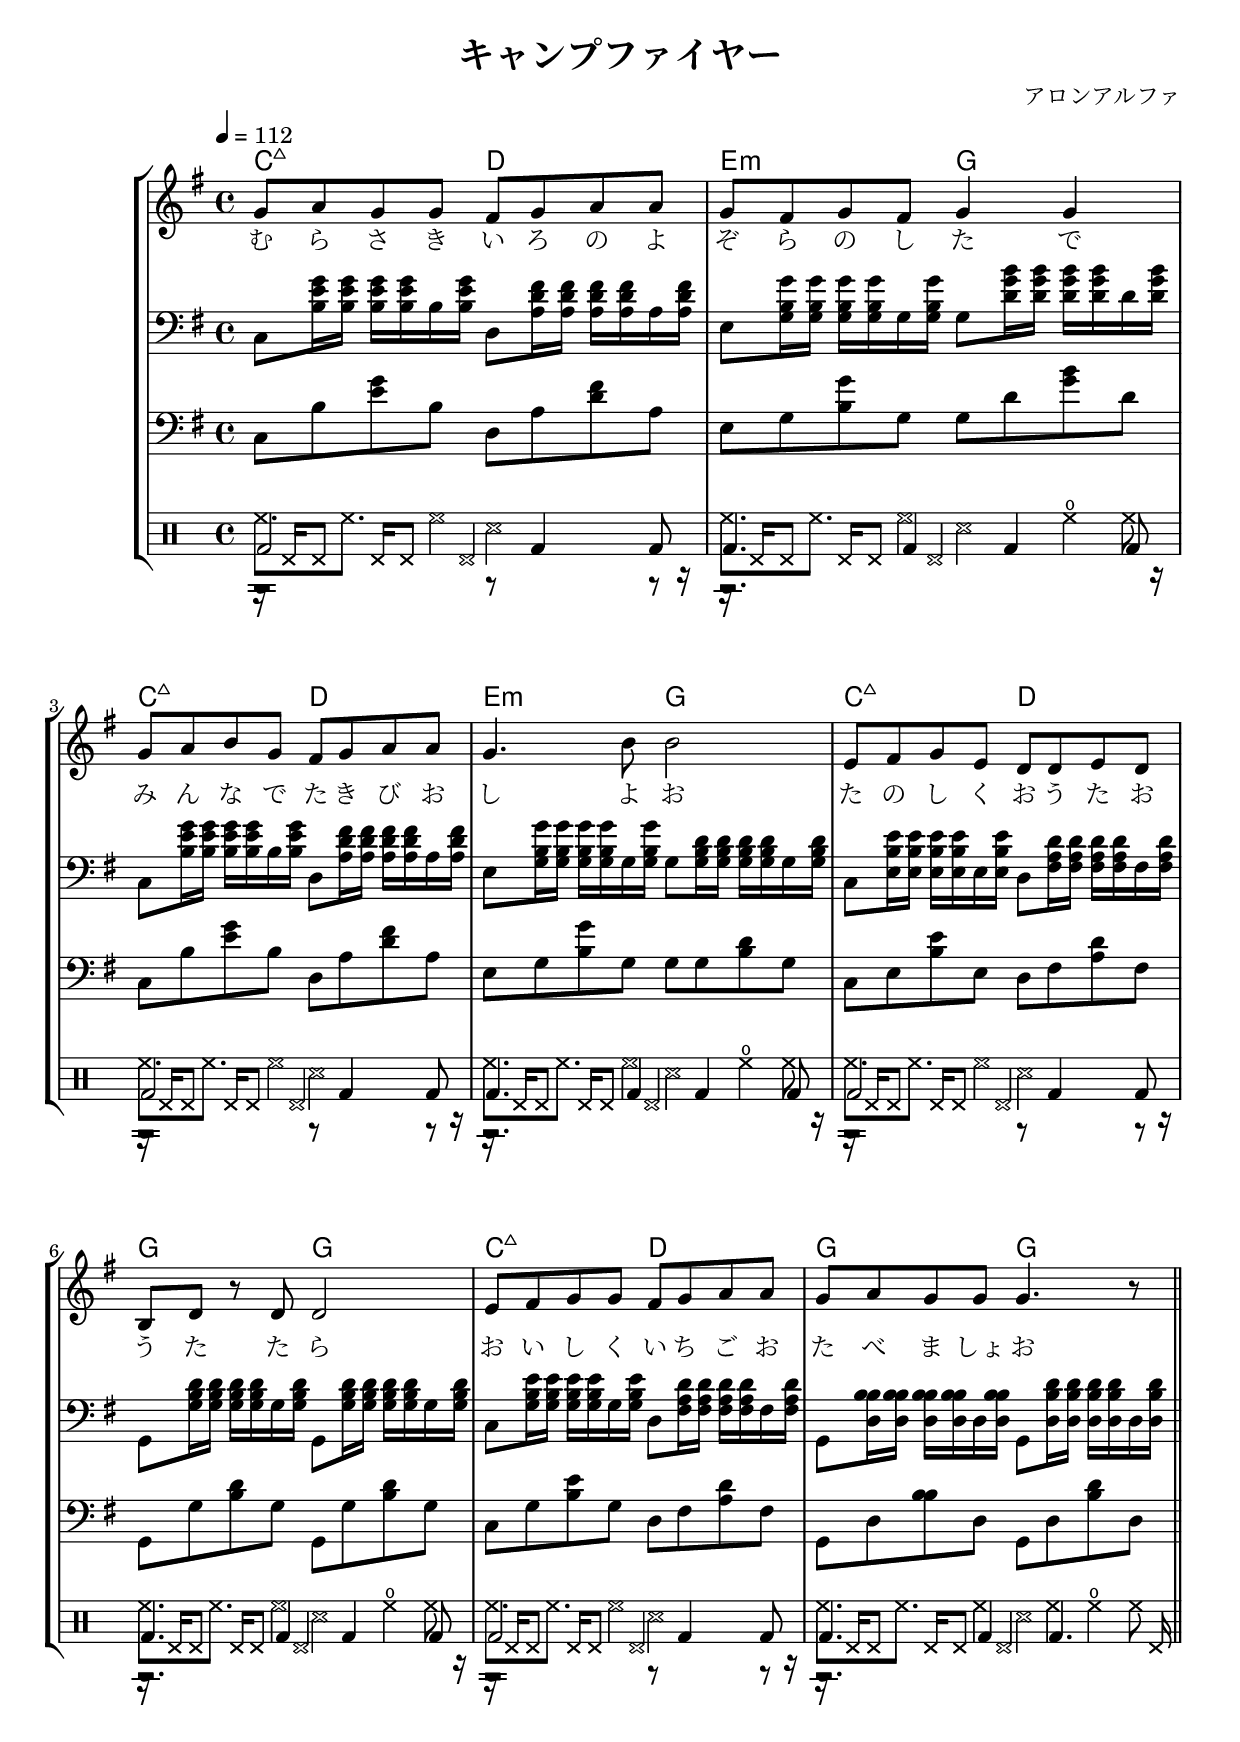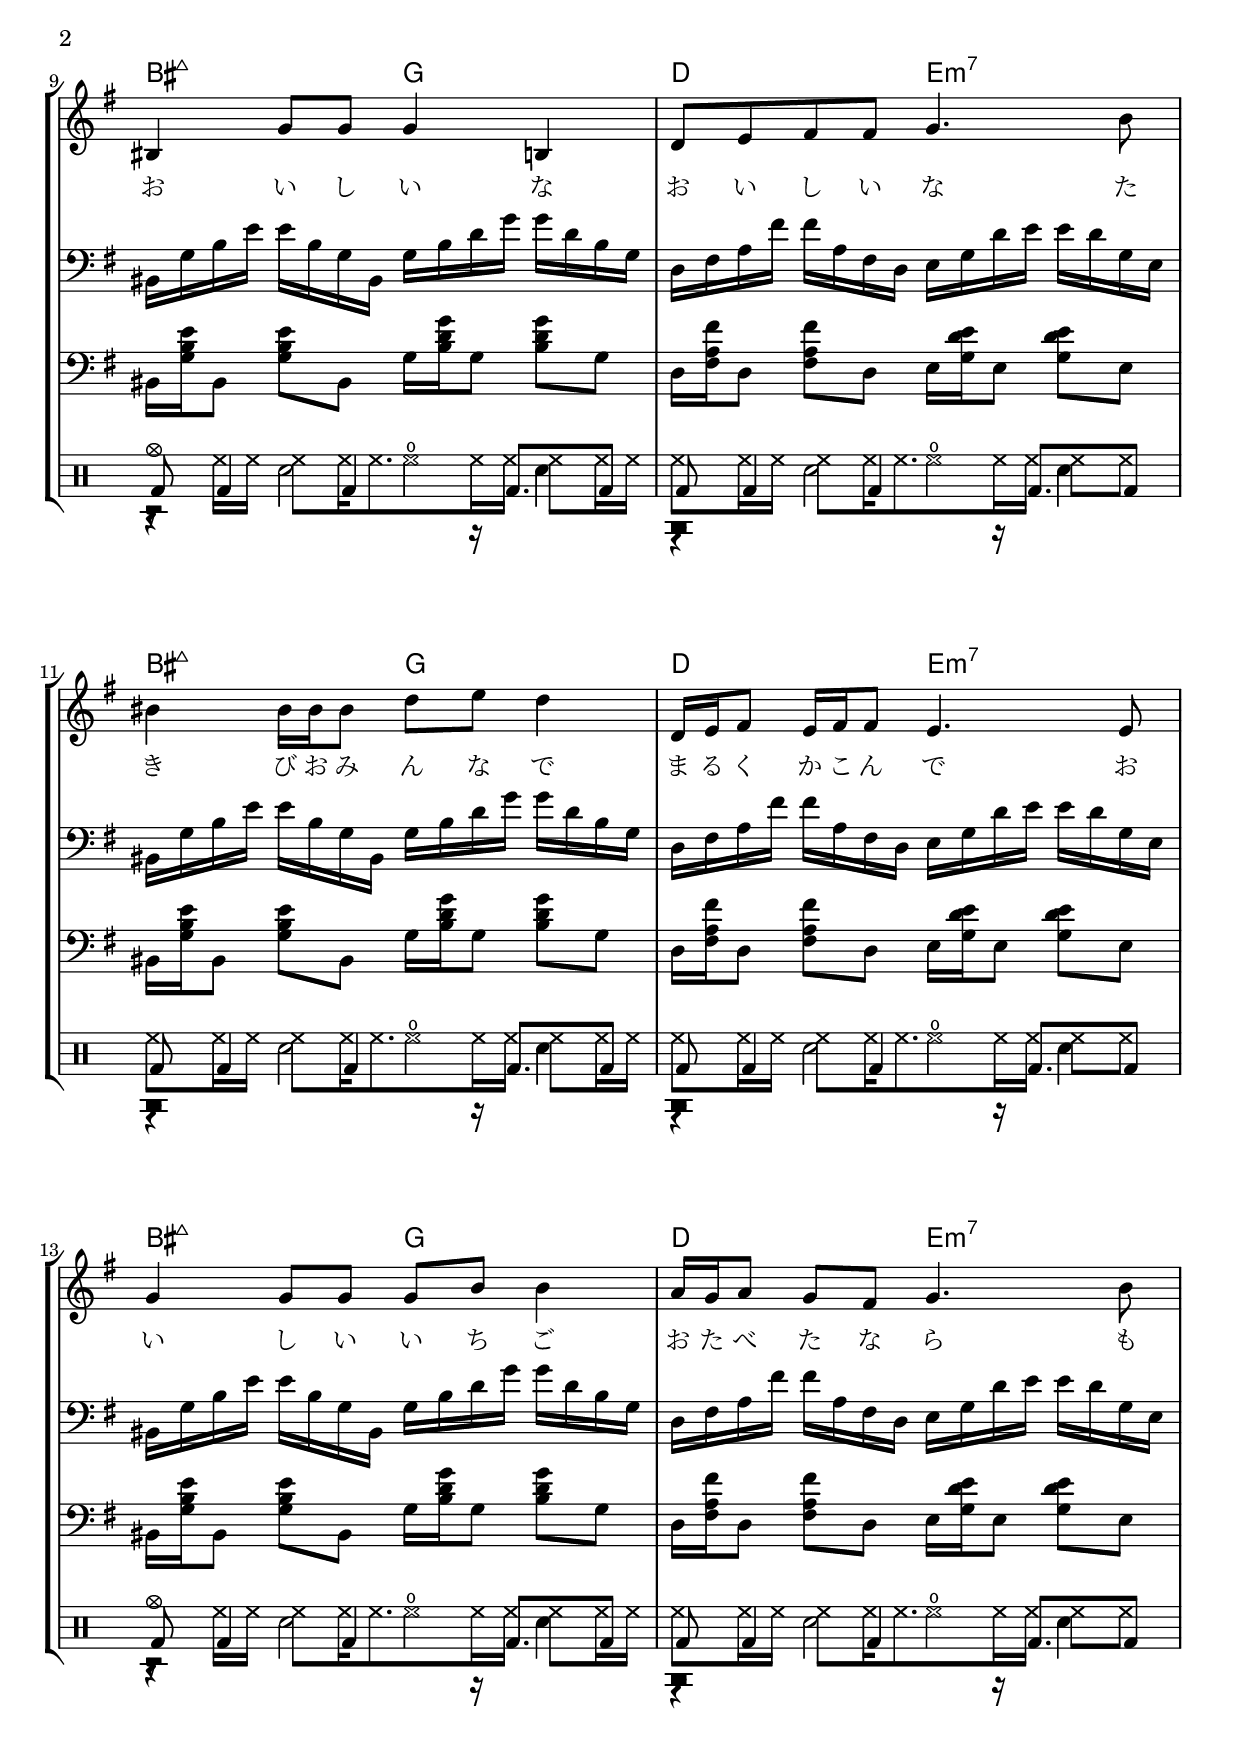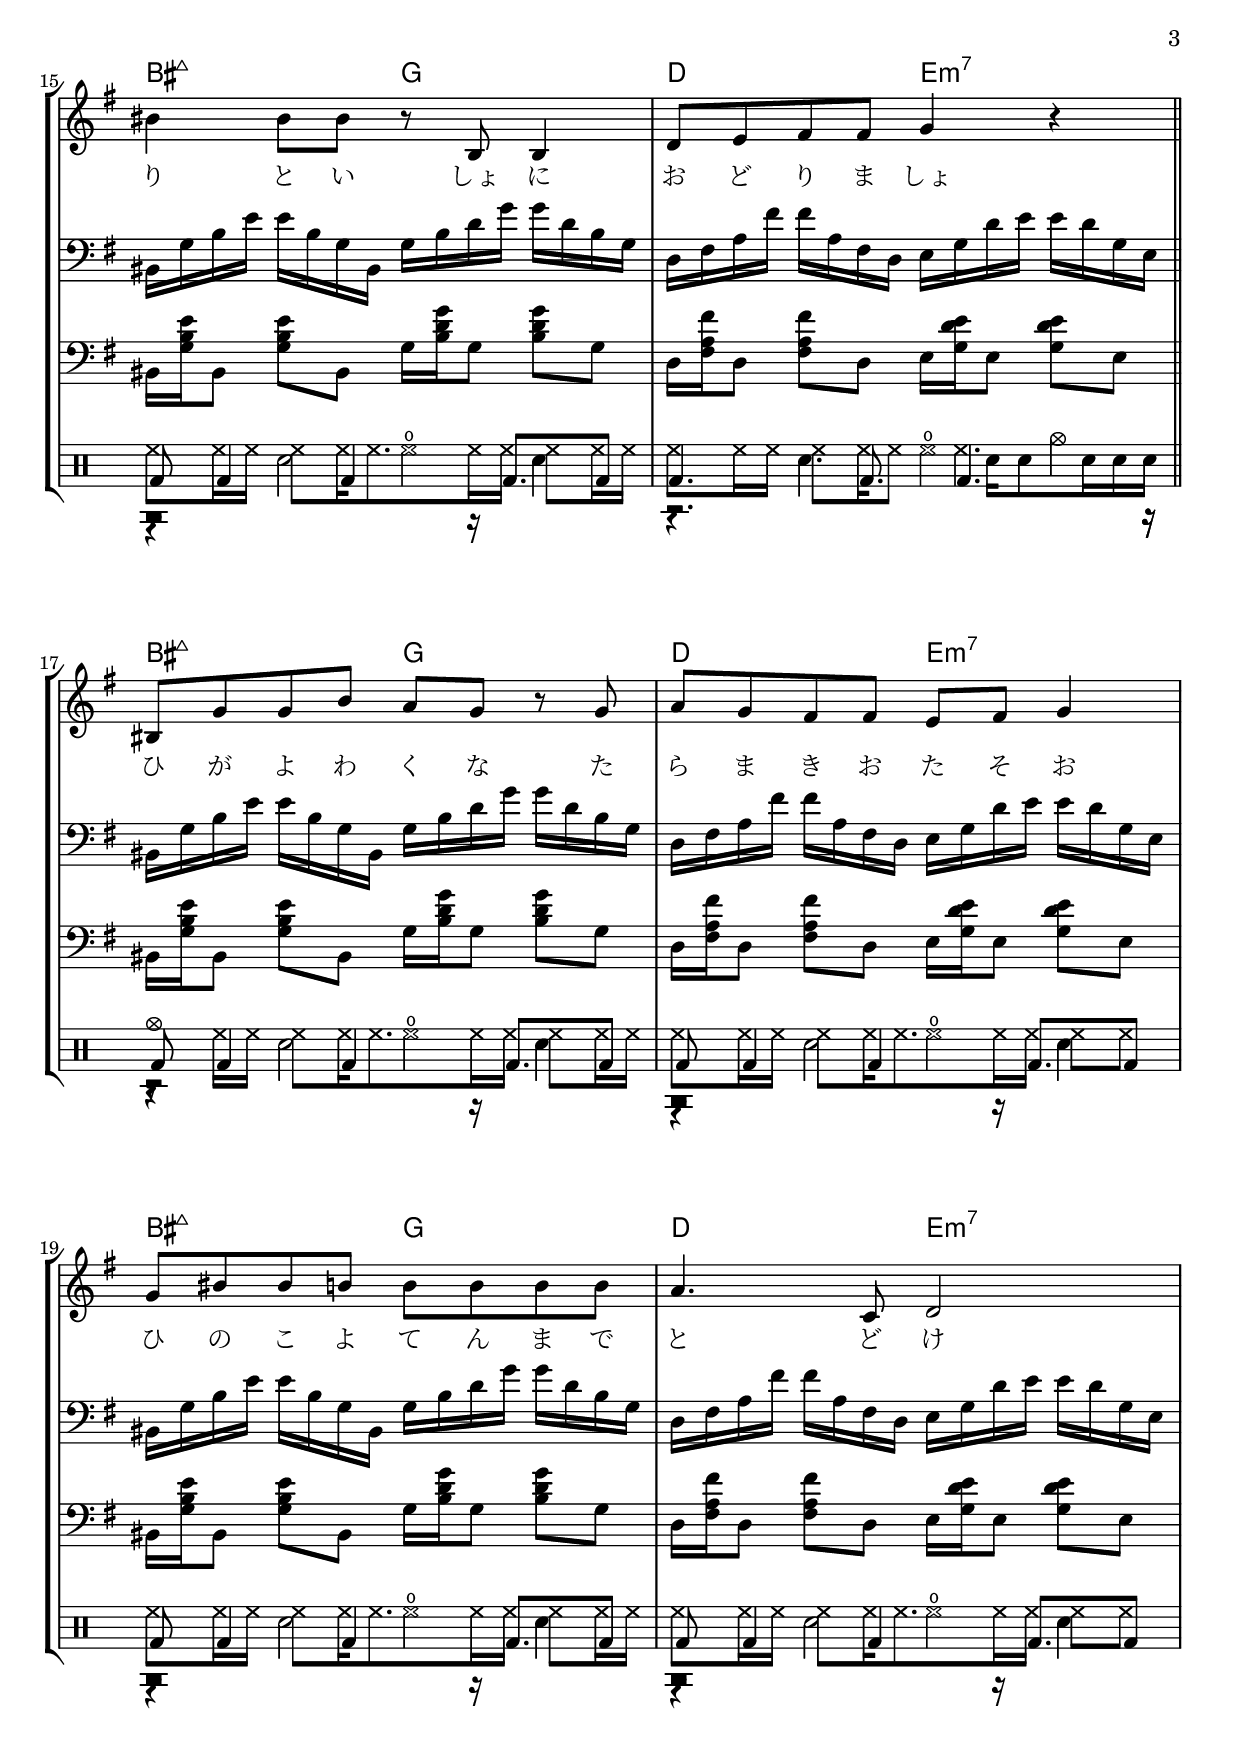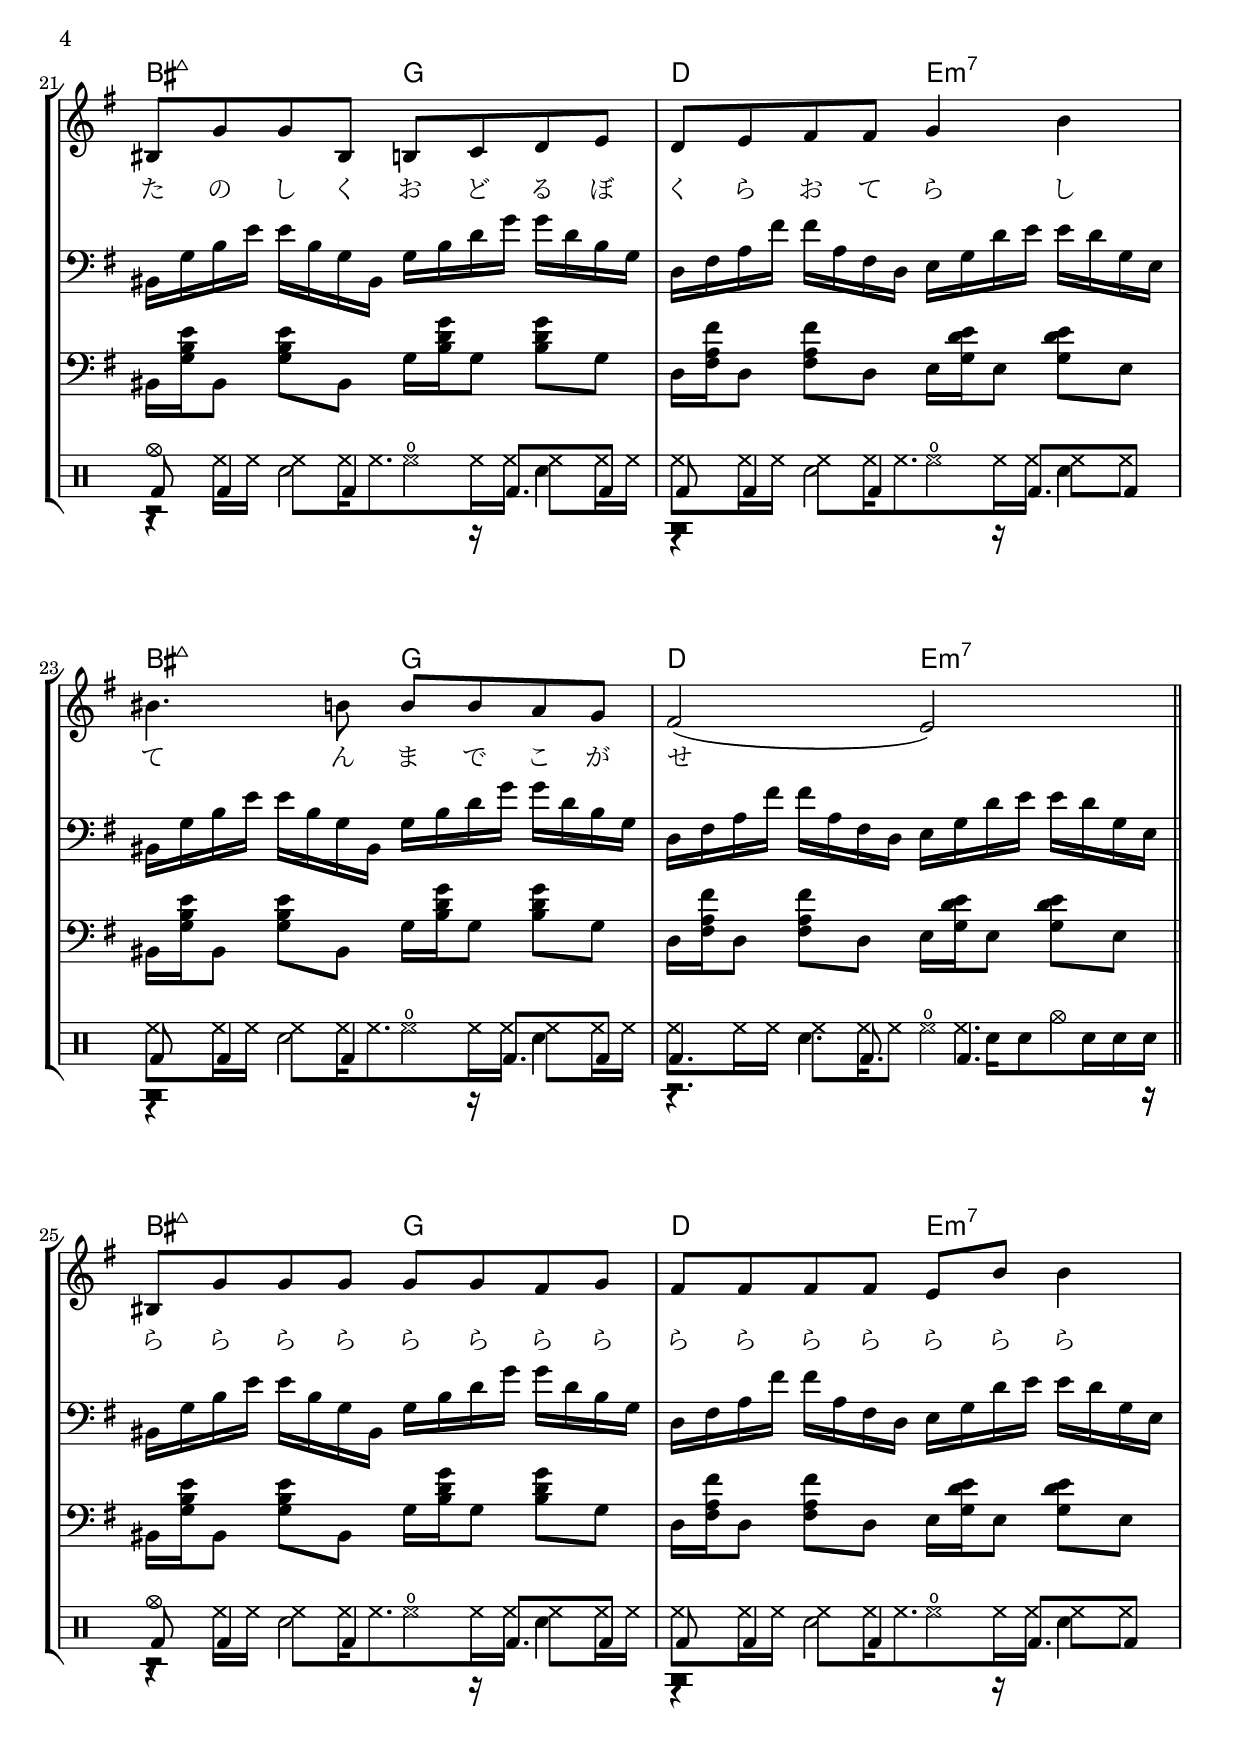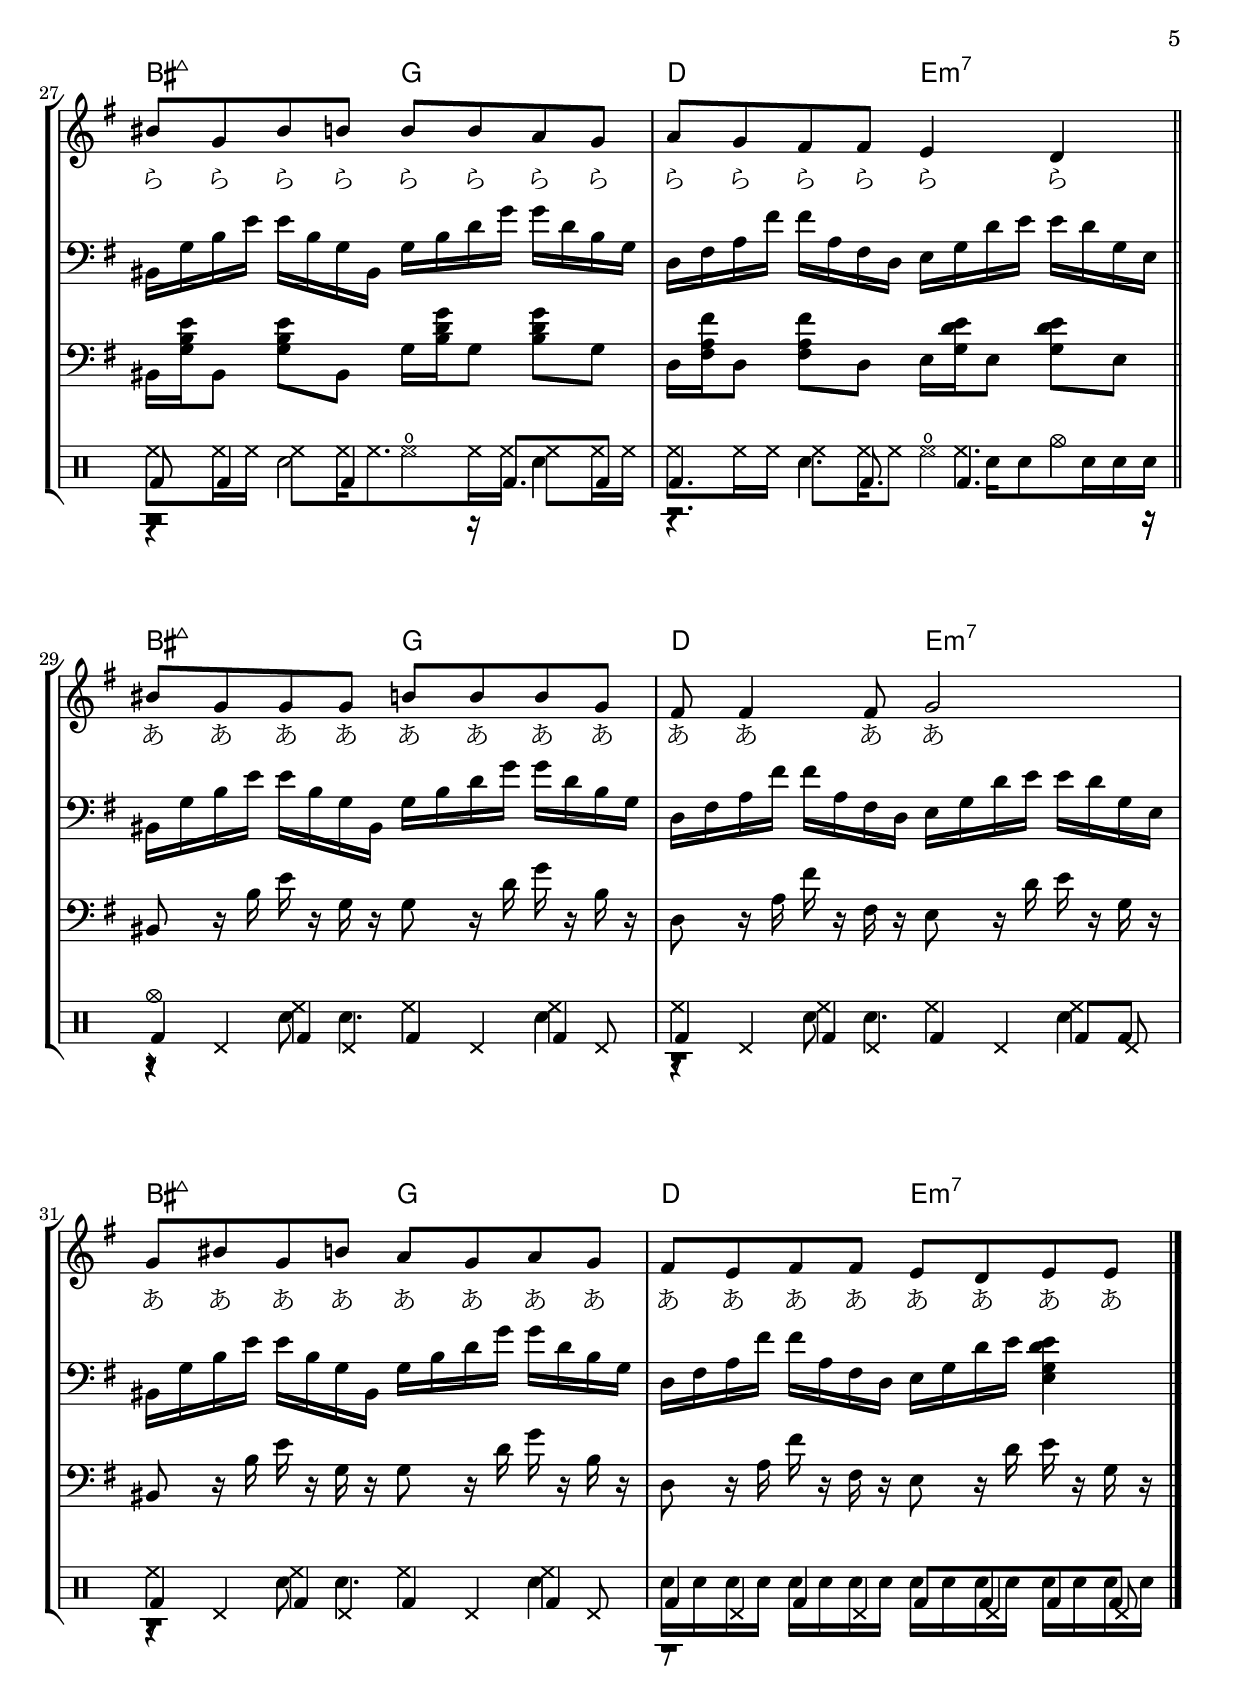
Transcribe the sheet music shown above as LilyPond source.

\version "2.12.1"

\header {
	title = \markup {キャンプファイヤー}
	composer = \markup \center-column {アロンアルファ}
}

harmony = \chordmode {
	c2:maj7 d e:m g c:maj7 d e:m g c:maj7 d g g c:maj7 d g g 

	bis:maj7 g d e:min7 bis:maj7 g d e:min7 bis:maj7 g d e:min7 bis:maj7 g d e:min7 

	bis:maj7 g d e:min7 bis:maj7 g d e:min7 bis:maj7 g d e:min7 bis:maj7 g d e:min7 

	bis:maj7 g d e:min7 bis:maj7 g d e:min7 

	bis:maj7 g d e:min7 bis:maj7 g d e:min7 
}

melody = {
	\set Staff.midiInstrument = #"fss0.29"
		\key g \major
	\tempo 4 = 112
g'8  a'8  g'8  g'8  fis'8  g'8  a'8  a'8 
	g'8  fis'8  g'8  fis'8  g'4  g'4 
	g'8  a'8  b'8  g'8  fis'8  g'8  a'8  a'8 
	g'4.  b'8  b'2 
	e'8  fis'8  g'8  e'8  d'8  d'8  e'8  d'8 
	b8  d'8  r8  d'8  d'2 
	e'8  fis'8  g'8  g'8  fis'8  g'8  a'8  a'8 
	g'8  a'8  g'8  g'8  g'4.  	r8 	\set Staff.midiInstrument = #"fss0.29"
	 bis4  g'8  g'8  g'4  b4 
	d'8  e'8  fis'8  fis'8  g'4.  b'8 
	bis'4  bis'16  bis'16  bis'8  d''8  e''8  d''4 
	d'16  e'16  fis'8  e'16  fis'16  fis'8  e'4.  e'8 
	g'4  g'8  g'8  g'8  b'8  b'4 
	a'16  g'16  a'8  g'8  fis'8  g'4.  b'8 
	bis'4  bis'8  bis'8  r8  b8  b4 
	d'8  e'8  fis'8  fis'8  g'4  	r4 	\set Staff.midiInstrument = #"fss0.29"
	bis8  g'8  g'8  b'8  a'8  g'8  r8  g'8 
	a'8  g'8  fis'8  fis'8  e'8  fis'8  g'4 
	g'8  bis'8  bis'8  b'8  b'8  b'8  b'8  b'8 
	a'4.  c'8  d'2 
	bis8  g'8  g'8  bis8  b8  c'8  d'8  e'8 
	d'8  e'8  fis'8  fis'8  g'4  b'4 
	bis'4.  b'8  b'8  b'8  a'8  g'8 
	fis'2  (e'2)
	\set Staff.midiInstrument = #"Acoustic Guitar (nylon)"
	bis8  g'8  g'8  g'8  g'8  g'8  fis'8  g'8 
	fis'8  fis'8  fis'8  fis'8  e'8  b'8  b'4 
	bis'8  g'8  bis'8  b'8  b'8  b'8  a'8  g'8 
	a'8  g'8  fis'8  fis'8  e'4  d'4
	\set Staff.midiInstrument = #"Acoustic Guitar (nylon)"
	bis'8  g'8  g'8  g'8  b'8  b'8  b'8  g'8 
	fis'8  fis'4  fis'8  g'2 
	g'8  bis'8  g'8  b'8  a'8  g'8  a'8  g'8 
	fis'8  e'8  fis'8  fis'8  e'8  d'8  e'8  e'8
	\bar "|."
}

words = \lyricmode {
	む  ら  さ  き  い  ろ  の  よ  ぞ  ら  の  し  た  で  み  ん  な  で  た  き  び  お  し  よ  お  た  の  し  く  お  う  た  お  う  た  た  ら  お  い  し  く  い  ち  ご  お  た  べ  ま  しょ  お  
	お  い  し  い  な  お  い  し  い  な  た  き  び  お  み  ん  な  で  ま  る  く  か  こ  ん  で  お  い  し  い  い  ち  ご  お  た  べ  た  な  ら  も  り  と  い  しょ  に  お  ど  り  ま  しょ  
	ひ  が  よ  わ  く  な  た  ら  ま  き  お  た  そ  お  ひ  の  こ  よ  て  ん  ま  で  と  ど  け  た  の  し  く  お  ど  る  ぼ  く  ら  お  て  ら  し  て  ん  ま  で  こ  が  せ  
	ら  ら  ら  ら  ら  ら  ら  ら  ら  ら  ら  ら  ら  ら  ら  ら  ら  ら  ら  ら  ら  ら  ら  ら  ら  ら  ら  ら  ら  
	あ  あ  あ  あ  あ  あ  あ  あ  あ  あ  あ  あ  あ  あ  あ  あ  あ  あ  あ  あ  あ  あ  あ  あ  あ  あ  あ  あ  
}

tempochange = {
	\tempo 4 = 112
	r1 | r1 | r1 | r1 | r1 | r1 | r1 | r1 \bar "||"
	\tempo 4 = 112
	r1 | r1 | r1 | r1 | r1 | r1 | r1 | r1 \bar "||"
	\tempo 4 = 112
	r1 | r1 | r1 | r1 | r1 | r1 | r1 | r1 \bar "||"
	\tempo 4 = 112
	r1 | r1 | r1 | r1 \bar "||"
	\tempo 4 = 112
	r1 | r1 | r1 | r1 \bar "|."
}

mainacc = {
	\clef bass
	\set Staff.midiInstrument = #"Marimba"
	\key g \major
	\tempo 4 = 112
	c8 <b e' g'>16 <b e' g'>16   <b e' g'>16 <b e' g'>16   b16 <b e' g'>16
	d8 <a d' fis'>16 <a d' fis'>16   <a d' fis'>16 <a d' fis'>16   a16 <a d' fis'>16
	e8 <g b g'>16 <g b g'>16   <g b g'>16 <g b g'>16   g16 <g b g'>16
	g8 <d' g' b'>16 <d' g' b'>16   <d' g' b'>16 <d' g' b'>16   d'16 <d' g' b'>16
	c8 <b e' g'>16 <b e' g'>16   <b e' g'>16 <b e' g'>16   b16 <b e' g'>16
	d8 <a d' fis'>16 <a d' fis'>16   <a d' fis'>16 <a d' fis'>16   a16 <a d' fis'>16
	e8 <g b g'>16 <g b g'>16   <g b g'>16 <g b g'>16   g16 <g b g'>16
	g8 <g b d'>16 <g b d'>16   <g b d'>16 <g b d'>16   g16 <g b d'>16
	c8 <e b e'>16 <e b e'>16   <e b e'>16 <e b e'>16   e16 <e b e'>16
	d8 <fis a d'>16 <fis a d'>16   <fis a d'>16 <fis a d'>16   fis16 <fis a d'>16
	g,8 <g b d'>16 <g b d'>16   <g b d'>16 <g b d'>16   g16 <g b d'>16
	g,8 <g b d'>16 <g b d'>16   <g b d'>16 <g b d'>16   g16 <g b d'>16
	c8 <g b e'>16 <g b e'>16   <g b e'>16 <g b e'>16   g16 <g b e'>16
	d8 <fis a d'>16 <fis a d'>16   <fis a d'>16 <fis a d'>16   fis16 <fis a d'>16
	g,8 <d b b>16 <d b b>16   <d b b>16 <d b b>16   d16 <d b b>16
	g,8 <d b d'>16 <d b d'>16   <d b d'>16 <d b d'>16   d16 <d b d'>16
	\bar "||"

	\set Staff.midiInstrument = #"Marimba"
	bis,16 g b e' e' b g bis,
	g16 b d' g' g' d' b g
	d16 fis a fis' fis' a fis d
	e16 g d' e' e' d' g e
	bis,16 g b e' e' b g bis,
	g16 b d' g' g' d' b g
	d16 fis a fis' fis' a fis d
	e16 g d' e' e' d' g e
	bis,16 g b e' e' b g bis,
	g16 b d' g' g' d' b g
	d16 fis a fis' fis' a fis d
	e16 g d' e' e' d' g e
	bis,16 g b e' e' b g bis,
	g16 b d' g' g' d' b g
	d16 fis a fis' fis' a fis d
	e16 g d' e' e' d' g e
	\bar "||"

	\set Staff.midiInstrument = #"Marimba"
	bis,16 g b e' e' b g bis,
	g16 b d' g' g' d' b g
	d16 fis a fis' fis' a fis d
	e16 g d' e' e' d' g e
	bis,16 g b e' e' b g bis,
	g16 b d' g' g' d' b g
	d16 fis a fis' fis' a fis d
	e16 g d' e' e' d' g e
	bis,16 g b e' e' b g bis,
	g16 b d' g' g' d' b g
	d16 fis a fis' fis' a fis d
	e16 g d' e' e' d' g e
	bis,16 g b e' e' b g bis,
	g16 b d' g' g' d' b g
	d16 fis a fis' fis' a fis d
	e16 g d' e' e' d' g e
	\bar "||"

	\set Staff.midiInstrument = #"Marimba"
	bis,16 g b e' e' b g bis,
	g16 b d' g' g' d' b g
	d16 fis a fis' fis' a fis d
	e16 g d' e' e' d' g e
	bis,16 g b e' e' b g bis,
	g16 b d' g' g' d' b g
	d16 fis a fis' fis' a fis d
	e16 g d' e' e' d' g e
	\bar "||"

	\set Staff.midiInstrument = #"Marimba"
	bis,16 g b e' e' b g bis,
	g16 b d' g' g' d' b g
	d16 fis a fis' fis' a fis d
	e16 g d' e' e' d' g e
	bis,16 g b e' e' b g bis,
	g16 b d' g' g' d' b g
	d16 fis a fis' fis' a fis d
	e16 g d' e' <e g d' e'>4
	\bar "|."
}

subacc = {
	\clef bass
	\set Staff.midiInstrument = #"Trumpet"
	\key g \major
	\tempo 4 = 112
	c8 b <e' g'> b
	d8 a <d' fis'> a
	e8 g <b g'> g
	g8 d' <g' b'> d'
	c8 b <e' g'> b
	d8 a <d' fis'> a
	e8 g <b g'> g
	g8 g <b d'> g
	c8 e <b e'> e
	d8 fis <a d'> fis
	g,8 g <b d'> g
	g,8 g <b d'> g
	c8 g <b e'> g
	d8 fis <a d'> fis
	g,8 d <b b> d
	g,8 d <b d'> d
	\bar "||"

	\set Staff.midiInstrument = #"Trumpet"
	bis,16 <g b e'>16 bis,8 <g b e'>8 bis,8
	g16 <b d' g'>16 g8 <b d' g'>8 g8
	d16 <fis a fis'>16 d8 <fis a fis'>8 d8
	e16 <g d' e'>16 e8 <g d' e'>8 e8
	bis,16 <g b e'>16 bis,8 <g b e'>8 bis,8
	g16 <b d' g'>16 g8 <b d' g'>8 g8
	d16 <fis a fis'>16 d8 <fis a fis'>8 d8
	e16 <g d' e'>16 e8 <g d' e'>8 e8
	bis,16 <g b e'>16 bis,8 <g b e'>8 bis,8
	g16 <b d' g'>16 g8 <b d' g'>8 g8
	d16 <fis a fis'>16 d8 <fis a fis'>8 d8
	e16 <g d' e'>16 e8 <g d' e'>8 e8
	bis,16 <g b e'>16 bis,8 <g b e'>8 bis,8
	g16 <b d' g'>16 g8 <b d' g'>8 g8
	d16 <fis a fis'>16 d8 <fis a fis'>8 d8
	e16 <g d' e'>16 e8 <g d' e'>8 e8
	\bar "||"

	\set Staff.midiInstrument = #"Trumpet"
	bis,16 <g b e'>16 bis,8 <g b e'>8 bis,8
	g16 <b d' g'>16 g8 <b d' g'>8 g8
	d16 <fis a fis'>16 d8 <fis a fis'>8 d8
	e16 <g d' e'>16 e8 <g d' e'>8 e8
	bis,16 <g b e'>16 bis,8 <g b e'>8 bis,8
	g16 <b d' g'>16 g8 <b d' g'>8 g8
	d16 <fis a fis'>16 d8 <fis a fis'>8 d8
	e16 <g d' e'>16 e8 <g d' e'>8 e8
	bis,16 <g b e'>16 bis,8 <g b e'>8 bis,8
	g16 <b d' g'>16 g8 <b d' g'>8 g8
	d16 <fis a fis'>16 d8 <fis a fis'>8 d8
	e16 <g d' e'>16 e8 <g d' e'>8 e8
	bis,16 <g b e'>16 bis,8 <g b e'>8 bis,8
	g16 <b d' g'>16 g8 <b d' g'>8 g8
	d16 <fis a fis'>16 d8 <fis a fis'>8 d8
	e16 <g d' e'>16 e8 <g d' e'>8 e8
	\bar "||"

	\set Staff.midiInstrument = #"Trumpet"
	bis,16 <g b e'>16 bis,8 <g b e'>8 bis,8
	g16 <b d' g'>16 g8 <b d' g'>8 g8
	d16 <fis a fis'>16 d8 <fis a fis'>8 d8
	e16 <g d' e'>16 e8 <g d' e'>8 e8
	bis,16 <g b e'>16 bis,8 <g b e'>8 bis,8
	g16 <b d' g'>16 g8 <b d' g'>8 g8
	d16 <fis a fis'>16 d8 <fis a fis'>8 d8
	e16 <g d' e'>16 e8 <g d' e'>8 e8
	\bar "||"

	\set Staff.midiInstrument = #"Acoustic Guitar (nylon)"
	bis,8r16b16e'16r16g16r16
	g8r16d'16g'16r16b16r16
	d8r16a16fis'16r16fis16r16
	e8r16d'16e'16r16g16r16
	bis,8r16b16e'16r16g16r16
	g8r16d'16g'16r16b16r16
	d8r16a16fis'16r16fis16r16
	e8r16d'16e'16r16g16r16
	\bar "|."
}

percA = {
	\drummode {
	r1  |r2. hho4  |r1  |r2. hho4  |r1  |r2. hho4  |r1  |r2. hho4  \bar "||"
	r2 hho2  |r2 hho2  |r2 hho2  |r2 hho2  |r2 hho2  |r2 hho2  |r2 hho2  |r2 hho2  \bar "||"
	r2 hho2  |r2 hho2  |r2 hho2  |r2 hho2  |r2 hho2  |r2 hho2  |r2 hho2  |r2 hho2  \bar "||"
	r2 hho2  |r2 hho2  |r2 hho2  |r2 hho2  \bar "||"
	r4 hh4 hh4 hh4  |hh4 hh4 hh4 hh4  |hh4 hh4 hh4 hh4  |r1  \bar "|."
	}
}

percB = {
	\drummode {
	r16 hhp16 hhp8 hhp16 hhp8 hhp2 r16  |r16 hhp16 hhp8 hhp16 hhp8 hhp2 r16  |r16 hhp16 hhp8 hhp16 hhp8 hhp2 r16  |r16 hhp16 hhp8 hhp16 hhp8 hhp2 r16  |r16 hhp16 hhp8 hhp16 hhp8 hhp2 r16  |r16 hhp16 hhp8 hhp16 hhp8 hhp2 r16  |r16 hhp16 hhp8 hhp16 hhp8 hhp2 r16  |r16 hhp16 hhp8 hhp16 hhp8 hhp2 hhp16  \bar "||"
	r8 hh16 hh16 hh8 hh16 hh8. hh16 hh16 hh8 hh16 hh16  |hh8 hh16 hh16 hh8 hh16 hh8. hh16 hh16 hh8 hh8  |hh8 hh16 hh16 hh8 hh16 hh8. hh16 hh16 hh8 hh16 hh16  |hh8 hh16 hh16 hh8 hh16 hh8. hh16 hh16 hh8 hh8  |r8 hh16 hh16 hh8 hh16 hh8. hh16 hh16 hh8 hh16 hh16  |hh8 hh16 hh16 hh8 hh16 hh8. hh16 hh16 hh8 hh8  |hh8 hh16 hh16 hh8 hh16 hh8. hh16 hh16 hh8 hh16 hh16  |hh8 hh16 hh16 hh8 hh16 hh8 hh4. r16  \bar "||"
	r8 hh16 hh16 hh8 hh16 hh8. hh16 hh16 hh8 hh16 hh16  |hh8 hh16 hh16 hh8 hh16 hh8. hh16 hh16 hh8 hh8  |hh8 hh16 hh16 hh8 hh16 hh8. hh16 hh16 hh8 hh16 hh16  |hh8 hh16 hh16 hh8 hh16 hh8. hh16 hh16 hh8 hh8  |r8 hh16 hh16 hh8 hh16 hh8. hh16 hh16 hh8 hh16 hh16  |hh8 hh16 hh16 hh8 hh16 hh8. hh16 hh16 hh8 hh8  |hh8 hh16 hh16 hh8 hh16 hh8. hh16 hh16 hh8 hh16 hh16  |hh8 hh16 hh16 hh8 hh16 hh8 hh4. r16  \bar "||"
	r8 hh16 hh16 hh8 hh16 hh8. hh16 hh16 hh8 hh16 hh16  |hh8 hh16 hh16 hh8 hh16 hh8. hh16 hh16 hh8 hh8  |hh8 hh16 hh16 hh8 hh16 hh8. hh16 hh16 hh8 hh16 hh16  |hh8 hh16 hh16 hh8 hh16 hh8 hh4. r16  \bar "||"
	r4 sn8 sn4. sn4  |r4 sn8 sn4. sn4  |r4 sn8 sn4. sn4  |sn16 sn16 sn16 sn16 sn16 sn16 sn16 sn16 sn16 sn16 sn16 sn16 sn16 sn16 sn16 sn16  \bar "|."
	}
}

percC = {
	\drummode {
	hh8. hh8. hh2 r8  |hh8. hh8. hh2 hh8  |hh8. hh8. hh2 r8  |hh8. hh8. hh2 hh8  |hh8. hh8. hh2 r8  |hh8. hh8. hh2 hh8  |hh8. hh8. hh2 r8  |hh8. hh8. hh4 hh4 hh8  \bar "||"
	r4 sn2 sn4  |r4 sn2 sn4  |r4 sn2 sn4  |r4 sn2 sn4  |r4 sn2 sn4  |r4 sn2 sn4  |r4 sn2 sn4  |r4 sn4. sn16 sn8 sn16 sn16 sn16  \bar "||"
	r4 sn2 sn4  |r4 sn2 sn4  |r4 sn2 sn4  |r4 sn2 sn4  |r4 sn2 sn4  |r4 sn2 sn4  |r4 sn2 sn4  |r4 sn4. sn16 sn8 sn16 sn16 sn16  \bar "||"
	r4 sn2 sn4  |r4 sn2 sn4  |r4 sn2 sn4  |r4 sn4. sn16 sn8 sn16 sn16 sn16  \bar "||"
	bd4 bd4 bd4 bd4  |bd4 bd4 bd4 bd8 bd8  |bd4 bd4 bd4 bd4  |bd4 bd4 bd8 bd8 bd8 bd8  \bar "|."
	}
}

percD = {
	\drummode {
	r2 ss2  |r2 ss2  |r2 ss2  |r2 ss2  |r2 ss2  |r2 ss2  |r2 ss2  |r2 ss2  \bar "||"
	bd8 bd4 bd4 r16 bd8. bd8  |bd8 bd4 bd4 r16 bd8. bd8  |bd8 bd4 bd4 r16 bd8. bd8  |bd8 bd4 bd4 r16 bd8. bd8  |bd8 bd4 bd4 r16 bd8. bd8  |bd8 bd4 bd4 r16 bd8. bd8  |bd8 bd4 bd4 r16 bd8. bd8  |bd4. bd8. bd4. r16  \bar "||"
	bd8 bd4 bd4 r16 bd8. bd8  |bd8 bd4 bd4 r16 bd8. bd8  |bd8 bd4 bd4 r16 bd8. bd8  |bd8 bd4 bd4 r16 bd8. bd8  |bd8 bd4 bd4 r16 bd8. bd8  |bd8 bd4 bd4 r16 bd8. bd8  |bd8 bd4 bd4 r16 bd8. bd8  |bd4. bd8. bd4. r16  \bar "||"
	bd8 bd4 bd4 r16 bd8. bd8  |bd8 bd4 bd4 r16 bd8. bd8  |bd8 bd4 bd4 r16 bd8. bd8  |bd4. bd8. bd4. r16  \bar "||"
	r8 hhp4 hhp4 hhp4 hhp8  |r8 hhp4 hhp4 hhp4 hhp8  |r8 hhp4 hhp4 hhp4 hhp8  |r8 hhp4 hhp4 hhp4 hhp8  \bar "|."
	}
}

percE = {
	\drummode {
	bd2 r8 bd4 bd8  |bd4. bd4 bd4 bd8  |bd2 r8 bd4 bd8  |bd4. bd4 bd4 bd8  |bd2 r8 bd4 bd8  |bd4. bd4 bd4 bd8  |bd2 r8 bd4 bd8  |bd4. bd4 bd4.  \bar "||"
	cymc1  |r1 |r1 |r1 |cymc1  |r1 |r1 |r2. cymc4  \bar "||"
	cymc1  |r1 |r1 |r1 |cymc1  |r1 |r1 |r2. cymc4  \bar "||"
	cymc1  |r1 |r1 |r2. cymc4  \bar "||"
	cymc1  |r1 |r1 |r1 \bar "|."
	}
}

\score {
	<<
		\new StaffGroup <<
			\new ChordNames {\harmony}
			\new Voice = "melody" {\melody}
			\new Lyrics \lyricsto "melody" \words
			\new Staff = "mainacc" {\mainacc}
			\new Staff = "subacc" {\subacc}
			\new DrumStaff <<
				\new DrumVoice {\percA}
				\new DrumVoice {\percB}
				\new DrumVoice {\percC}
				\new DrumVoice {\percD}
				\new DrumVoice {\percE}
			>>
		>>
	>>
	\layout { }
}
